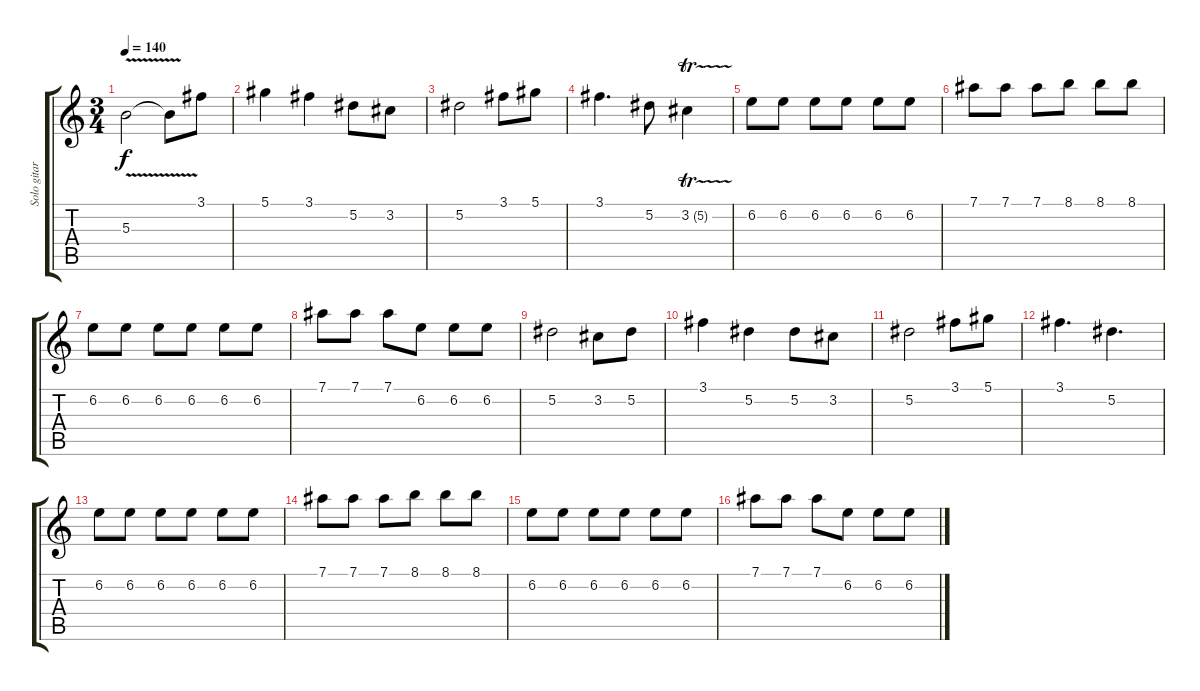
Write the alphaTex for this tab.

\track ("Solo gitara" "Solo gitar") {instrument overdrivenguitar}
\staff {score tabs}
\tuning (Eb4 Bb3 Gb3 Db3 Ab2 Eb2) {hide}
\ts (3 4)
\tempo 140
\clef g2
\ks c
5.3{v}.2{dy f} 5.3{t}.8 3.1.8 |
5.1.4 3.1.4 5.2.8 3.2.8 |
5.2.2 3.1.8 5.1.8 |
3.1.4{d} 5.2.8 3.2{tr (5 16)}.4 |
6.2.8 6.2.8 6.2.8 6.2.8 6.2.8 6.2.8 |
7.1.8 7.1.8 7.1.8 8.1.8 8.1.8 8.1.8 |
6.2.8 6.2.8 6.2.8 6.2.8 6.2.8 6.2.8 |
7.1.8 7.1.8 7.1.8 6.2.8 6.2.8 6.2.8 |
5.2.2 3.2.8 5.2.8 |
3.1.4 5.2.4 5.2.8 3.2.8 |
5.2.2 3.1.8 5.1.8 |
3.1.4{d} 5.2.4{d} |
6.2.8 6.2.8 6.2.8 6.2.8 6.2.8 6.2.8 |
7.1.8 7.1.8 7.1.8 8.1.8 8.1.8 8.1.8 |
6.2.8 6.2.8 6.2.8 6.2.8 6.2.8 6.2.8 |
7.1.8 7.1.8 7.1.8 6.2.8 6.2.8 6.2.8
